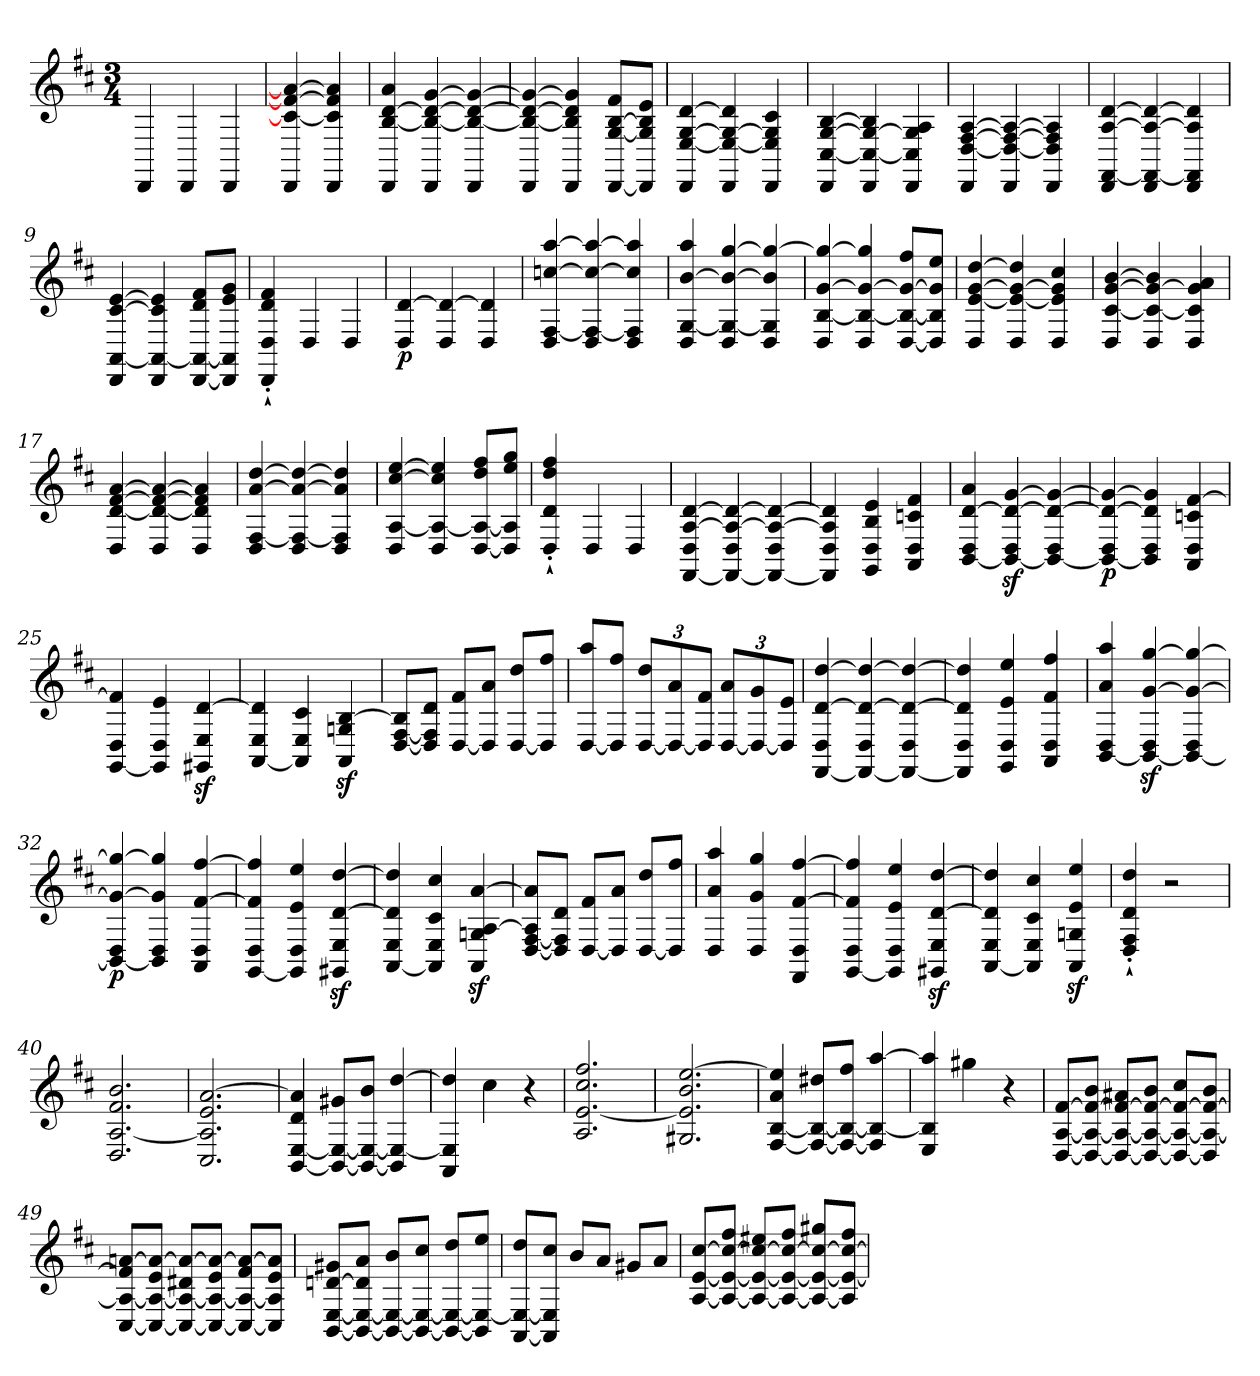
**kern	**dynam
*part1	*part1
*staff1	*staff1
*clefG2	*
*k[f#c#]	*
*D:	*
*M3/4	*
=1	=1
4DD	.
4DD	.
4DD	.
=4c	=4c
4DD 4c_ 4f#_ 4a_	.
4DD 4c] 4f#] 4a]	.
=3	=3
4DD [4B [4d 4a	.
4DD 4B_ 4d_ [4g	.
4DD 4B_ 4d_ 4g_	.
=4	=4
4DD 4B_ 4d_ 4g_	.
4DD 4B] 4d] 4g]	.
[8DD [8G [8B 8f#L	.
8DD] 8G] 8B] 8eJ	.
=5	=5
4DD [4E [4G [4d	.
4DD 4E_ 4G_ 4d]	.
4DD 4E] 4G] 4c#	.
=6	=6
4DD [4C# [4G [4B	.
4DD 4C#_ 4G_ 4B]	.
4DD 4C#] 4G] 4A	.
=7	=7
4DD [4D [4F# [4A	.
4DD 4D_ 4F#_ 4A_	.
4DD 4D] 4F#] 4A]	.
=8	=8
4DD [4FF# [4A [4d	.
4DD 4FF#_ 4A_ 4d_	.
4DD 4FF#] 4A] 4d]	.
=9	=9
4DD [4AA [4c# [4e	.
4DD 4AA_ 4c#] 4e]	.
[8DD 8AA_ 8d 8f#L	.
8DD] 8AA] 8e 8gJ	.
=10	=10
4DD'` 4D'` 4d'` 4f#'`	.
4D	.
4D	.
=11	=11
4D [4d	p
4D 4d_	.
4D 4d]	.
=12	=12
4D [4F# [4ccn [4aa	.
4D 4F#_ 4cc_ 4aa_	.
4D 4F#] 4cc] 4aa]	.
=13	=13
4D [4G [4b 4aa	.
4D 4G_ 4b_ [4gg	.
4D 4G] 4b] 4gg_	.
=14	=14
4D [4B [4g 4gg_	.
4D 4B_ 4g_ 4gg]	.
[8D 8B_ 8g_ 8ff#L	.
8D] 8B] 8g] 8eeJ	.
=15	=15
4D [4e [4g [4dd	.
4D 4e_ 4g_ 4dd]	.
4D 4e] 4g] 4cc#	.
=16	=16
4D [4c# [4g [4b	.
4D 4c#_ 4g_ 4b]	.
4D 4c#] 4g] 4a	.
=17	=17
4D [4d [4f# [4a	.
4D 4d_ 4f#_ 4a_	.
4D 4d] 4f#] 4a]	.
=18	=18
4D [4F# [4a [4dd	.
4D 4F#_ 4a_ 4dd_	.
4D 4F#] 4a] 4dd]	.
=19	=19
4D [4A [4cc# [4ee	.
4D 4A_ 4cc#] 4ee]	.
[8D 8A_ 8dd 8ff#L	.
8D] 8A] 8ee 8ggJ	.
=20	=20
4D'` 4d'` 4dd'` 4ff#'`	.
4D	.
4D	.
=21	=21
[4FF# 4D [4A [4d	.
4FF#_ 4D 4A_ 4d_	.
4FF#_ 4D 4A_ 4d_	.
=22	=22
4FF#] 4D 4A] 4d]	.
4GG 4D 4B 4e	.
4AA 4D 4cn 4f#	.
=23	=23
[4BB 4D [4d 4a	.
4BB_z 4Dz 4d_z [4gz	.
4BB_ 4D 4d_ 4g_	.
=24	=24
4BB_ 4D 4d_ 4g_	p
4BB] 4D 4d] 4g]	.
4AA 4D 4cn [4f#	.
=25	=25
[4GG 4D 4f#]	.
4GG] 4D 4e	.
4GG#Xz 4Ez [4dz	.
=26	=26
[4AA 4E 4d]	.
4AA] 4E 4c#	.
4AAz 4Gnz [4Bz	.
=27	=27
[8D [8F# 8B]L	.
8D] 8F#] 8dJ	.
[8D 8f#L	.
8D] 8aJ	.
[8D 8ddL	.
8D] 8ff#J	.
=28	=28
[8D 8aaL	.
8D] 8ff#J	.
[12D 12ddL	.
12D_ 12a	.
12D] 12f#J	.
[12D 12aL	.
12D_ 12g	.
12D] 12eJ	.
=29	=29
[4FF# 4D [4d [4dd	.
4FF#_ 4D 4d_ 4dd_	.
4FF#_ 4D 4d_ 4dd_	.
=30	=30
4FF#] 4D 4d] 4dd]	.
4GG 4D 4e 4ee	.
4AA 4D 4f# 4ff#	.
=31	=31
[4BB 4D 4a 4aa	.
4BB_z 4Dz [4gz [4ggz	.
4BB_ 4D 4g_ 4gg_	.
=32	=32
4BB_ 4D 4g_ 4gg_	p
4BB] 4D 4g] 4gg]	.
4AA 4D [4f# [4ff#	.
=33	=33
[4GG 4D 4f#] 4ff#]	.
4GG] 4D 4e 4ee	.
4GG#Xz 4Ez [4dz [4ddz	.
=34	=34
[4AA 4E 4d] 4dd]	.
4AA] 4E 4c# 4cc#	.
4AAz 4Gnz [4Az [4az	.
=35	=35
[8D [8F# 8A] 8a]L	.
8D] 8F#] 8dJ	.
[8D 8f#L	.
8D] 8aJ	.
[8D 8ddL	.
8D] 8ff#J	.
=36	=36
4D 4a 4aa	.
4D 4g 4gg	.
4FF# 4D [4f# [4ff#	.
=37	=37
[4GG 4D 4f#] 4ff#]	.
4GG] 4D 4e 4ee	.
4GG#Xz 4Ez [4dz [4ddz	.
=38	=38
[4AA 4E 4d] 4dd]	.
4AA] 4E 4c# 4cc#	.
4AAz 4Gnz 4ez 4eez	.
=39	=39
4D'` 4F#'` 4d'` 4dd'`	.
2r	.
=40	=40
2.D [2.A 2.f# 2.b	.
=41	=41
2.C# 2.A] 2.e [2.a	.
=42	=42
[4BB [4E 4d 4a]	.
8BB_ 8E_ 8g#XL	.
8BB_ 8E_ 8bJ	.
4BB] 4E_ [4dd	.
=43	=43
4AA 4E] 4dd]	.
4cc#	.
4r	.
=44	=44
2.A [2.e 2.cc# 2.ff#	.
=45	=45
2.G#X 2.e] 2.b [2.ee	.
=46	=46
[4F# [4B 4a 4ee]	.
8F#_ 8B_ 8dd#XL	.
8F#_ 8B_ 8ff#J	.
4F#] 4B_ [4aa	.
=47	=47
4E 4B] 4aa]	.
4gg#X	.
4r	.
=48	=48
[8D [8A [8f#L	.
8D_ 8A_ 8f#_ 8bJ	.
8D_ 8A_ 8f#_ 8a#XL	.
8D_ 8A_ 8f#_ 8bJ	.
8D_ 8A_ 8f#_ 8cc#L	.
8D] 8A_ 8f#_ 8bJ	.
=49	=49
[8C# 8A_ 8f#] [8anL	.
8C#_ 8A_ 8e 8a_J	.
8C#_ 8A_ 8d#X 8a_L	.
8C#_ 8A_ 8e 8a_J	.
8C#_ 8A_ 8f# 8a_L	.
8C#] 8A] 8e 8a]J	.
=50	=50
[8BB [8E [8dn 8g#XL	.
8BB_ 8E_ 8d] 8aJ	.
8BB_ 8E_ 8bL	.
8BB_ 8E_ 8cc#J	.
8BB_ 8E_ 8ddL	.
8BB] 8E_ 8eeJ	.
=51	=51
[8AA 8E_ 8ddL	.
8AA] 8E] 8cc#J	.
8bL	.
8aJ	.
8g#XL	.
8aJ	.
=52	=52
[8A [8e [8cc#L	.
8A_ 8e_ 8cc#_ 8ff#J	.
8A_ 8e_ 8cc#_ 8ee#XL	.
8A_ 8e_ 8cc#_ 8ff#J	.
8A_ 8e_ 8cc#_ 8gg#XL	.
8A] 8e_ 8cc#_ 8ff#J	.
=	=
*-	*-
